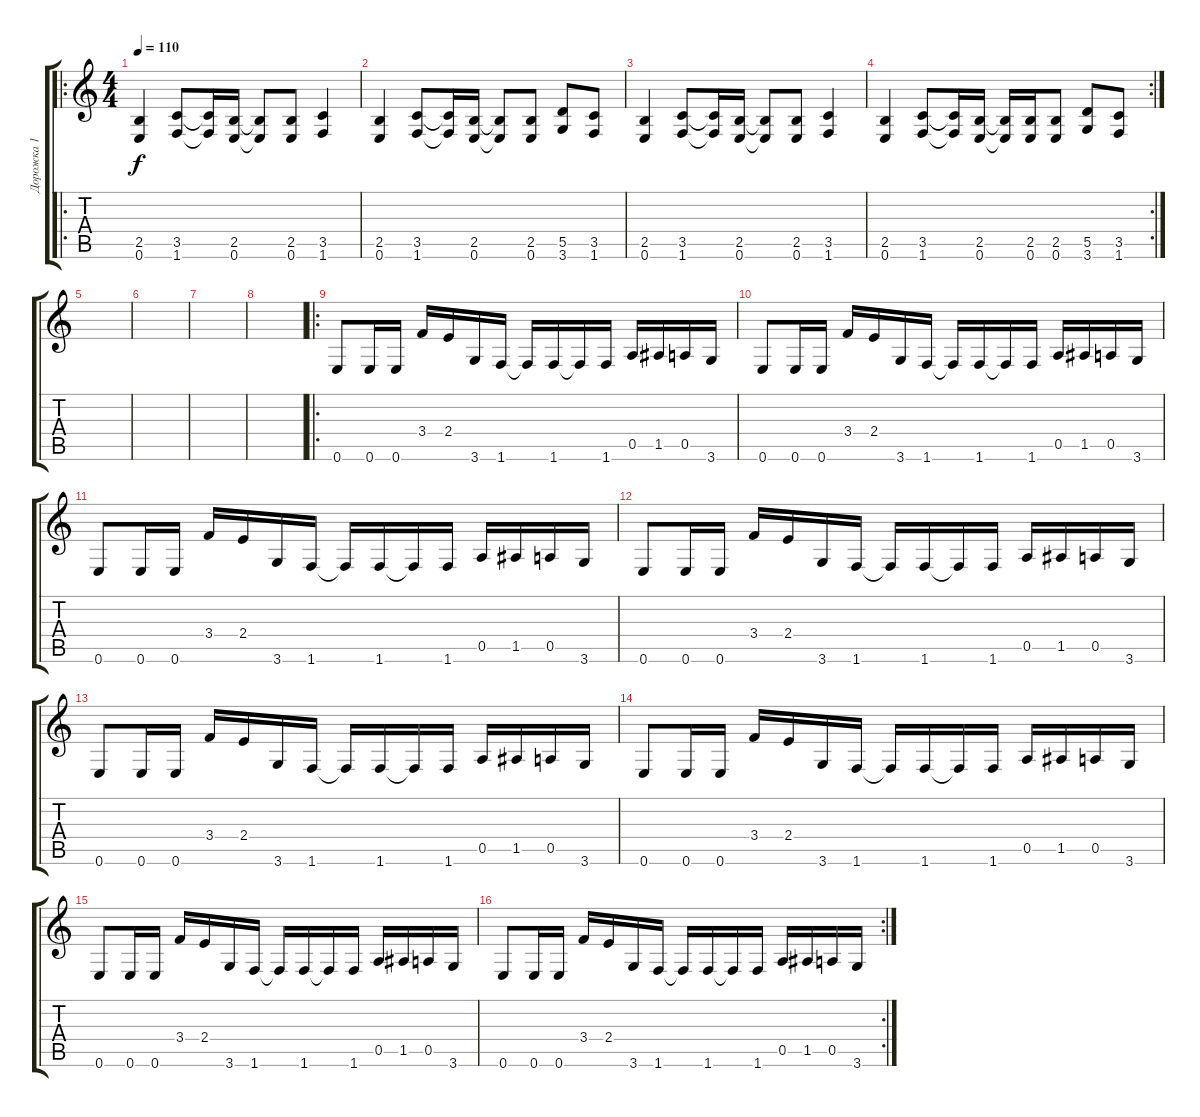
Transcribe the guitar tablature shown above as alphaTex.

\track ("Дорожка 1" "Дорожка 1") {instrument distortionguitar}
\staff {score tabs}
\tuning (E4 B3 G3 D3 A2 E2) {hide}
\ro
\ts (4 4)
\tempo 110
\clef g2
\ks c
(2.5 0.6).4{dy f} (3.5 1.6).8 (3.5{t} 1.6{t}).16 (2.5 0.6).16 (2.5{t} 0.6{t}).8 (2.5 0.6).8 (3.5 1.6).4 |
(2.5 0.6).4 (3.5 1.6).8 (3.5{t} 1.6{t}).16 (2.5 0.6).16 (2.5{t} 0.6{t}).8 (2.5 0.6).8 (5.5 3.6).8 (3.5 1.6).8 |
(2.5 0.6).4 (3.5 1.6).8 (3.5{t} 1.6{t}).16 (2.5 0.6).16 (2.5{t} 0.6{t}).8 (2.5 0.6).8 (3.5 1.6).4 |
\rc 2
(2.5 0.6).4 (3.5 1.6).8 (3.5{t} 1.6{t}).16 (2.5 0.6).16 (2.5{t} 0.6{t}).16 (2.5 0.6).16 (2.5 0.6).8 (5.5 3.6).8 (3.5 1.6).8 |
|
|
|
|
\ro
0.6.8 0.6.16 0.6.16 3.4.16 2.4.16 3.6.16 1.6.16 1.6{t}.16 1.6.16 1.6{t}.16 1.6.16 0.5.16 1.5.16 0.5.16 3.6.16 |
0.6.8 0.6.16 0.6.16 3.4.16 2.4.16 3.6.16 1.6.16 1.6{t}.16 1.6.16 1.6{t}.16 1.6.16 0.5.16 1.5.16 0.5.16 3.6.16 |
0.6.8 0.6.16 0.6.16 3.4.16 2.4.16 3.6.16 1.6.16 1.6{t}.16 1.6.16 1.6{t}.16 1.6.16 0.5.16 1.5.16 0.5.16 3.6.16 |
0.6.8 0.6.16 0.6.16 3.4.16 2.4.16 3.6.16 1.6.16 1.6{t}.16 1.6.16 1.6{t}.16 1.6.16 0.5.16 1.5.16 0.5.16 3.6.16 |
0.6.8 0.6.16 0.6.16 3.4.16 2.4.16 3.6.16 1.6.16 1.6{t}.16 1.6.16 1.6{t}.16 1.6.16 0.5.16 1.5.16 0.5.16 3.6.16 |
0.6.8 0.6.16 0.6.16 3.4.16 2.4.16 3.6.16 1.6.16 1.6{t}.16 1.6.16 1.6{t}.16 1.6.16 0.5.16 1.5.16 0.5.16 3.6.16 |
0.6.8 0.6.16 0.6.16 3.4.16 2.4.16 3.6.16 1.6.16 1.6{t}.16 1.6.16 1.6{t}.16 1.6.16 0.5.16 1.5.16 0.5.16 3.6.16 |
\rc 2
0.6.8 0.6.16 0.6.16 3.4.16 2.4.16 3.6.16 1.6.16 1.6{t}.16 1.6.16 1.6{t}.16 1.6.16 0.5.16 1.5.16 0.5.16 3.6.16
